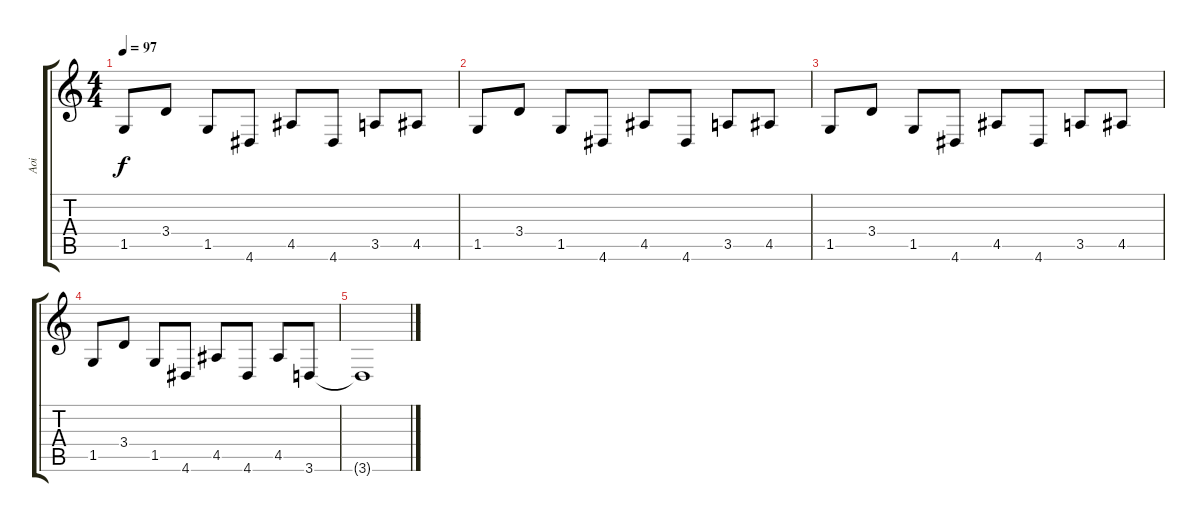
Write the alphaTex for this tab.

\track ("Aoi" "Aoi") {instrument electricguitarclean}
\staff {score tabs}
\tuning (Db4 Ab3 E3 B2 Gb2 B1) {hide}
\ts (4 4)
\tempo 97
\clef g2
\ks c
1.5.8{dy f} 3.4.8 1.5.8 4.6.8 4.5.8 4.6.8 3.5.8 4.5.8 |
1.5.8 3.4.8 1.5.8 4.6.8 4.5.8 4.6.8 3.5.8 4.5.8 |
1.5.8 3.4.8 1.5.8 4.6.8 4.5.8 4.6.8 3.5.8 4.5.8 |
1.5.8 3.4.8 1.5.8 4.6.8 4.5.8 4.6.8 4.5.8 3.6.8 |
3.6{t}.1
